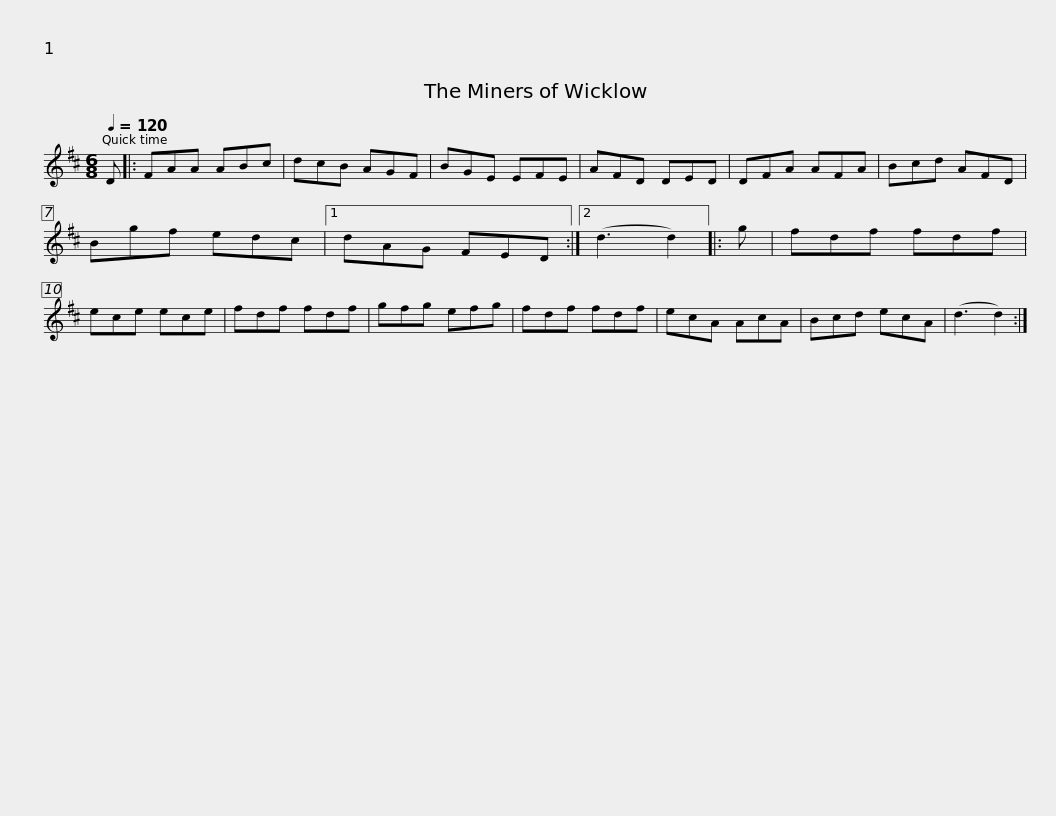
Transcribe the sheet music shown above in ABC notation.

X:1
L:1/8
Q:1/4=120
M:6/8
I:linebreak $
K:D
V:1 treble
V:1
 D |: FAA ABc | dcB AGF | BGE EFE | AFD DED | %5
 DFA AFA | Bcd AFD | Bgf edc |1$ dAG FED :|2 (d3 d2) |: %10
 g | fdf fdf | ece ece | fdf fdf | gfg efg | %15
 fdf fdf |$ ecA AcA | Bcd ecA | (d3 d2) :| %19
